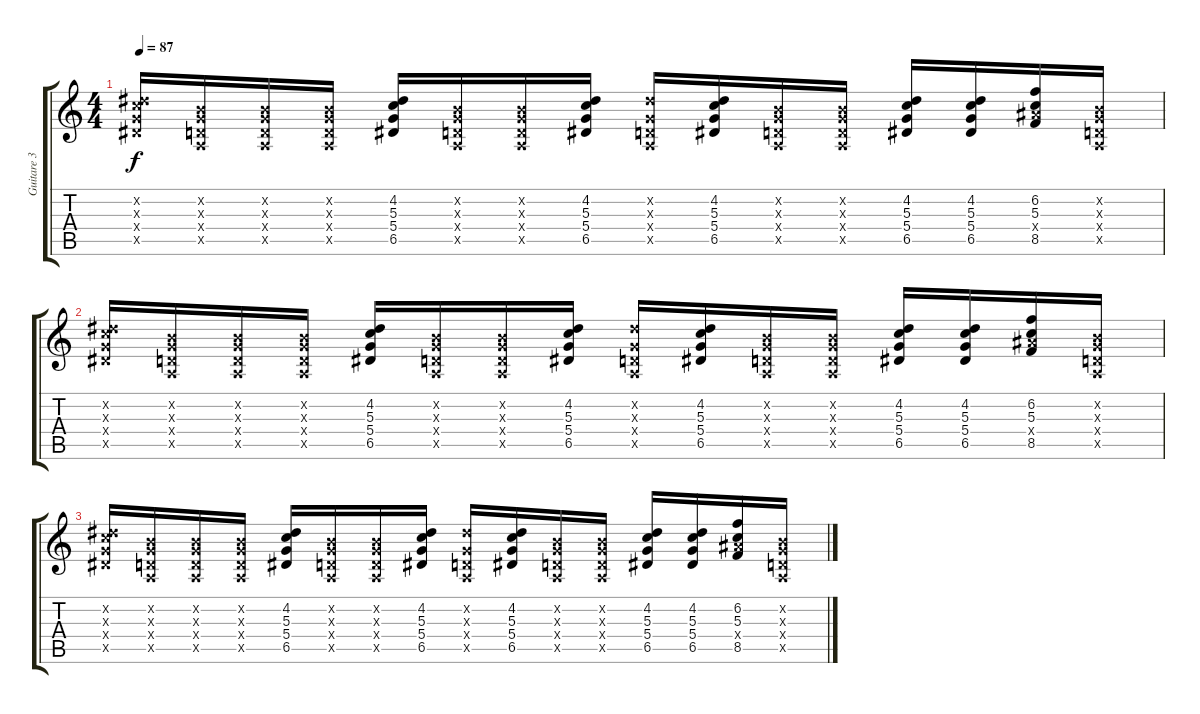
\track ("Guitare 3" "Guitare 3") {instrument distortionguitar}
\staff {score tabs}
\tuning (E4 B3 G3 D3 A2 E2) {hide}
\ts (4 4)
\tempo 87
\clef g2
\ks c
(4.2{x} 5.3{x} 5.4{x} 6.5{x}).16{dy f} (0.2{x} 0.3{x} 0.4{x} 0.5{x}).16 (0.2{x} 0.3{x} 0.4{x} 0.5{x}).16 (0.2{x} 0.3{x} 0.4{x} 0.5{x}).16 (4.2 5.3 5.4 6.5).16 (0.2{x} 0.3{x} 0.4{x} 0.5{x}).16 (0.2{x} 0.3{x} 0.4{x} 0.5{x}).16 (4.2 5.3 5.4 6.5).16 (4.2{x} 0.3{x} 0.4{x} 0.5{x}).16 (4.2 5.3 5.4 6.5).16 (0.2{x} 0.3{x} 0.4{x} 0.5{x}).16 (0.2{x} 0.3{x} 0.4{x} 0.5{x}).16 (4.2 5.3 5.4 6.5).16 (4.2 5.3 5.4 6.5).16 (6.2 5.3 8.4{x} 8.5).16 (0.2{x} 0.3{x} 0.4{x} 0.5{x}).16 |
(4.2{x} 5.3{x} 5.4{x} 6.5{x}).16 (0.2{x} 0.3{x} 0.4{x} 0.5{x}).16 (0.2{x} 0.3{x} 0.4{x} 0.5{x}).16 (0.2{x} 0.3{x} 0.4{x} 0.5{x}).16 (4.2 5.3 5.4 6.5).16 (0.2{x} 0.3{x} 0.4{x} 0.5{x}).16 (0.2{x} 0.3{x} 0.4{x} 0.5{x}).16 (4.2 5.3 5.4 6.5).16 (4.2{x} 0.3{x} 0.4{x} 0.5{x}).16 (4.2 5.3 5.4 6.5).16 (0.2{x} 0.3{x} 0.4{x} 0.5{x}).16 (0.2{x} 0.3{x} 0.4{x} 0.5{x}).16 (4.2 5.3 5.4 6.5).16 (4.2 5.3 5.4 6.5).16 (6.2 5.3 8.4{x} 8.5).16 (0.2{x} 0.3{x} 0.4{x} 0.5{x}).16 |
(4.2{x} 5.3{x} 5.4{x} 6.5{x}).16 (0.2{x} 0.3{x} 0.4{x} 0.5{x}).16 (0.2{x} 0.3{x} 0.4{x} 0.5{x}).16 (0.2{x} 0.3{x} 0.4{x} 0.5{x}).16 (4.2 5.3 5.4 6.5).16 (0.2{x} 0.3{x} 0.4{x} 0.5{x}).16 (0.2{x} 0.3{x} 0.4{x} 0.5{x}).16 (4.2 5.3 5.4 6.5).16 (4.2{x} 0.3{x} 0.4{x} 0.5{x}).16 (4.2 5.3 5.4 6.5).16 (0.2{x} 0.3{x} 0.4{x} 0.5{x}).16 (0.2{x} 0.3{x} 0.4{x} 0.5{x}).16 (4.2 5.3 5.4 6.5).16 (4.2 5.3 5.4 6.5).16 (6.2 5.3 8.4{x} 8.5).16 (0.2{x} 0.3{x} 0.4{x} 0.5{x}).16
